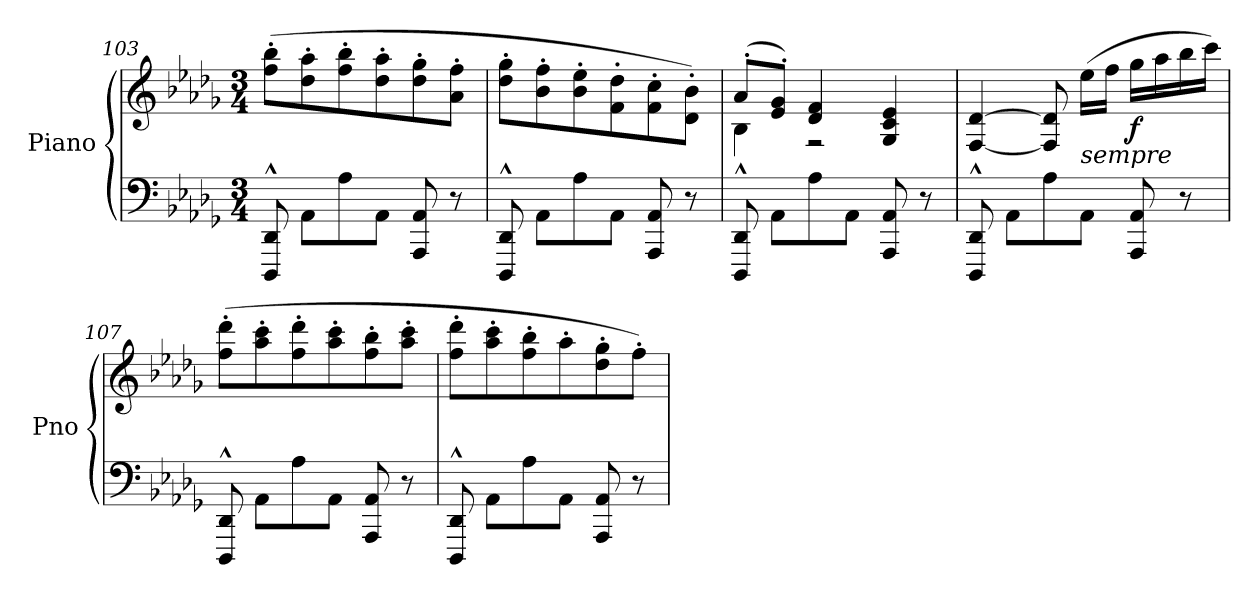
**kern	**kern	**dynam
*part1	*part1	*part1
*staff2	*staff1	*staff1/2
*I"Piano	*	*
*I'Pno	*	*
*clefF4	*clefG2	*
*k[b-e-a-d-g-]	*k[b-e-a-d-g-]	*
*M3/4	*M3/4	*
=103	=103	=103
8DDD-/^^ 8DD-/^^	(8ff\' 8bb-\'L	.
8AA-\L	8dd-\' 8aa-\'	.
8A-\	8ff\' 8bb-\'	.
8AA-\J	8dd-\' 8aa-\'	.
8AAA-/ 8AA-/	8dd-\' 8gg-\'	.
8r	8a-\' 8ff\'J	.
=104	=104	=104
8DDD-/^^ 8DD-/^^	8dd-\' 8gg-\'L	.
8AA-\L	8b-\' 8ff\'	.
8A-\	8b-\' 8ee-\'	.
8AA-\J	8f\' 8dd-\'	.
8AAA-/ 8AA-/	8f\' 8cc\'	.
8r	8d-\' 8b-\'J)	.
=105	=105	=105
*	*^	*
8DDD-/^^ 8DD-/^^	(8a-'/L	4B-\	.
8AA-\L	8e-/' 8g-/'J)	.	.
8A-\	4d-/ 4f/	2r	.
8AA-\J	.	.	.
8AAA-/ 8AA-/	4G-/ 4c/ 4e-/	.	.
8r	.	.	.
*	*v	*v	*
=106	=106	=106
8DDD-/^^ 8DD-/^^	[4F/ [4d-/	.
8AA-\L	.	.
8A-\	8F/] 8d-/]	.
!	!LO:TX:b:i:t=sempre	!
8AA-\J	(16ee-\LL	.
.	16ff\JJ	.
!	!	!LO:DY:b
8AAA-/ 8AA-/	16gg-\LL	f
.	16aa-\	.
8r	16bb-\	.
.	16ccc\JJ)	.
!!LO:LB:g=z
=107	=107	=107
8DDD-/^^ 8DD-/^^	(8ff\' 8ddd-\'L	.
8AA-\L	8aa-\' 8ccc\'	.
8A-\	8ff\' 8ddd-\'	.
8AA-\J	8aa-\' 8ccc\'	.
8AAA-/ 8AA-/	8ff\' 8bb-\'	.
8r	8aa-\' 8ccc\'J	.
=108	=108	=108
8DDD-/^^ 8DD-/^^	8ff\' 8ddd-\'L	.
8AA-\L	8aa-\' 8ccc\'	.
8A-\	8ff\' 8bb-\'	.
8AA-\J	8aa-'\	.
8AAA-/ 8AA-/	8dd-\' 8gg-\'	.
8r	8ff'\J)	.
=	=	=
*-	*-	*-
